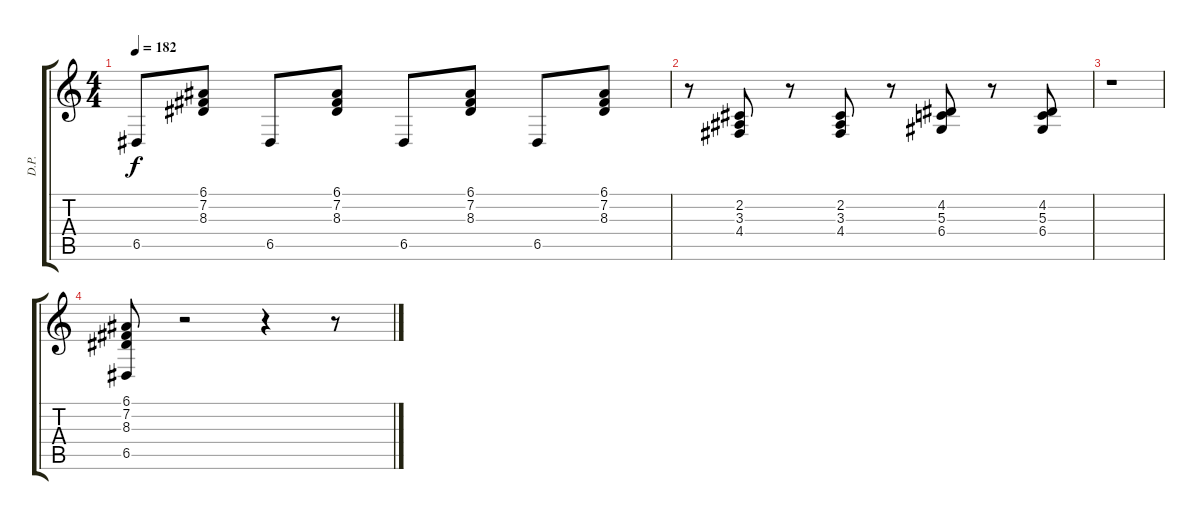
\track ("D.P." "D.P.") {instrument percussiveorgan}
\staff {score tabs}
\tuning (E4 B3 G3 D3 A2 E2) {hide}
\ts (4 4)
\tempo 182
\clef g2
\ks c
6.5.8{dy f} (6.1 7.2 8.3).8 6.5.8 (6.1 7.2 8.3).8 6.5.8 (6.1 7.2 8.3).8 6.5.8 (6.1 7.2 8.3).8 |
r.8 (2.2 3.3 4.4).8 r.8 (2.2 3.3 4.4).8 r.8 (4.2 5.3 6.4).8 r.8 (4.2 5.3 6.4).8 |
r.1 |
(6.1 7.2 8.3 6.5).8 r.2 r.4 r.8
